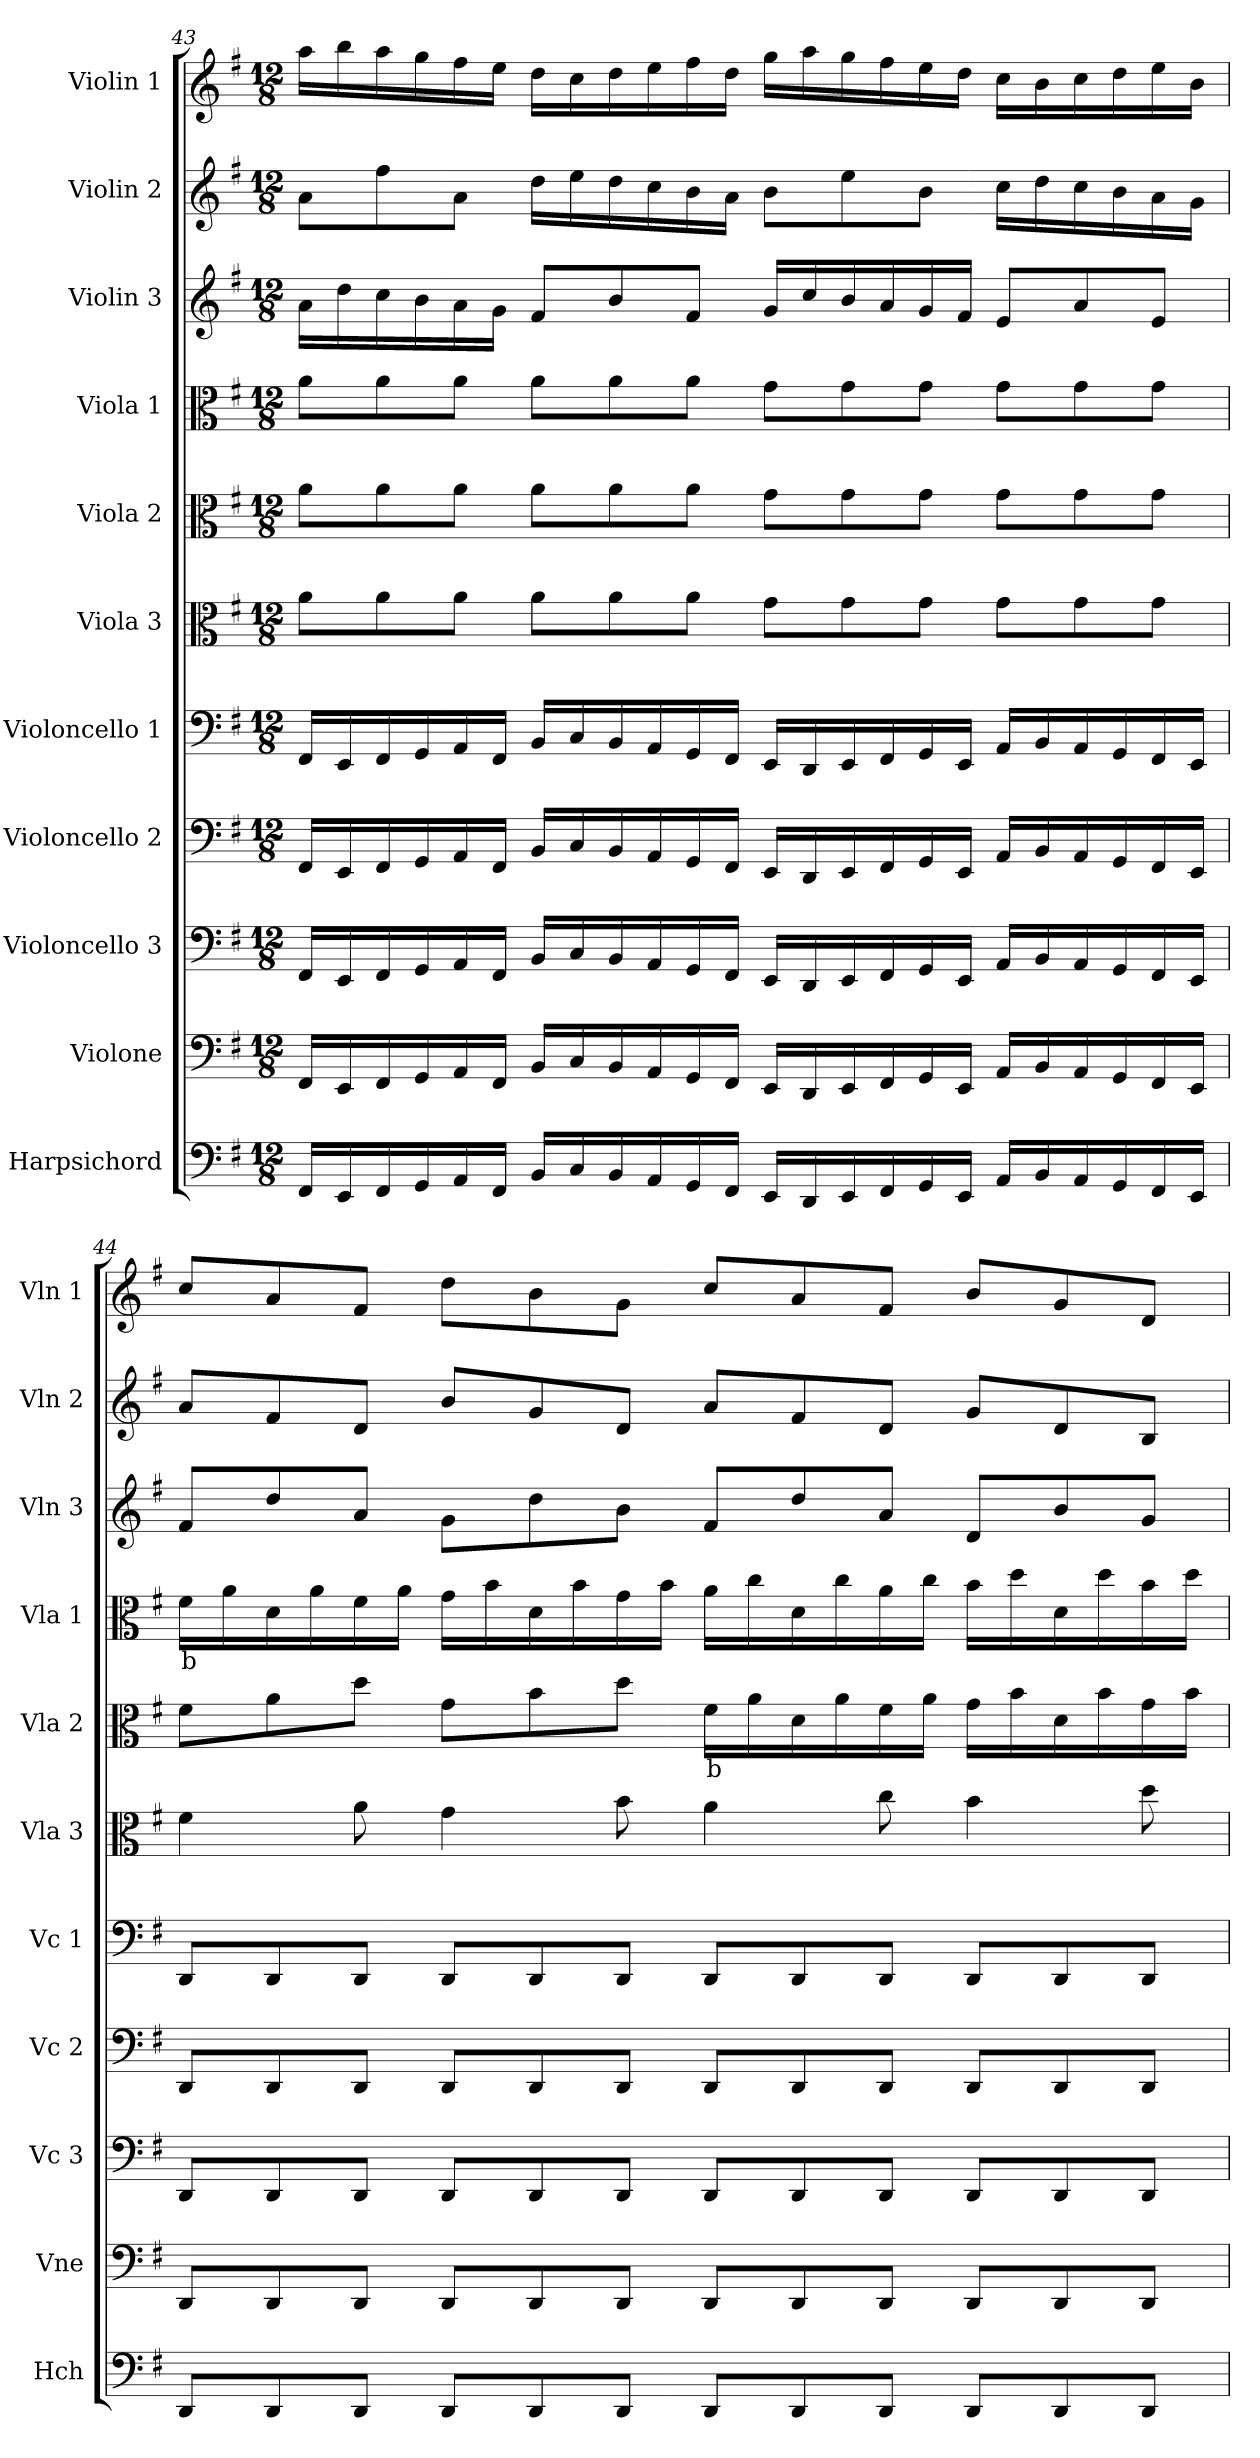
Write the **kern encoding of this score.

**kern	**kern	**kern	**kern	**kern	**kern	**kern	**text	**kern	**text	**kern	**kern	**kern
*part11	*part10	*part9	*part8	*part7	*part6	*part5	*part5	*part4	*part4	*part3	*part2	*part1
*staff11	*staff10	*staff9	*staff8	*staff7	*staff6	*staff5	*staff5	*staff4	*staff4	*staff3	*staff2	*staff1
*I"Harpsichord	*I"Violone	*I"Violoncello 3	*I"Violoncello 2	*I"Violoncello 1	*I"Viola 3	*I"Viola 2	*	*I"Viola 1	*	*I"Violin 3	*I"Violin 2	*I"Violin 1
*I'Hch	*I'Vne	*I'Vc 3	*I'Vc 2	*I'Vc 1	*I'Vla 3	*I'Vla 2	*	*I'Vla 1	*	*I'Vln 3	*I'Vln 2	*I'Vln 1
!!LO:PB:g=z
*clefF4	*clefF4	*clefF4	*clefF4	*clefF4	*clefC3	*clefC3	*	*clefC3	*	*clefG2	*clefG2	*clefG2
*	*ITrd7c12	*	*	*	*	*	*	*	*	*	*	*
*k[f#]	*k[f#]	*k[f#]	*k[f#]	*k[f#]	*k[f#]	*k[f#]	*	*k[f#]	*	*k[f#]	*k[f#]	*k[f#]
*M12/8	*M12/8	*M12/8	*M12/8	*M12/8	*M12/8	*M12/8	*	*M12/8	*	*M12/8	*M12/8	*M12/8
=43	=43	=43	=43	=43	=43	=43	=43	=43	=43	=43	=43	=43
16FF#/LL	16FFF#/LL	16FF#/LL	16FF#/LL	16FF#/LL	8a\L	8a\L	.	8a\L	.	16a\LL	8a\L	16aa\LL
16EE/	16EEE/	16EE/	16EE/	16EE/	.	.	.	.	.	16dd\	.	16bb\
16FF#/	16FFF#/	16FF#/	16FF#/	16FF#/	8a\	8a\	.	8a\	.	16cc\	8ff#\	16aa\
16GG/	16GGG/	16GG/	16GG/	16GG/	.	.	.	.	.	16b\	.	16gg\
16AA/	16AAA/	16AA/	16AA/	16AA/	8a\J	8a\J	.	8a\J	.	16a\	8a\J	16ff#\
16FF#/JJ	16FFF#/JJ	16FF#/JJ	16FF#/JJ	16FF#/JJ	.	.	.	.	.	16g\JJ	.	16ee\JJ
16BB/LL	16BBB/LL	16BB/LL	16BB/LL	16BB/LL	8a\L	8a\L	.	8a\L	.	8f#/L	16dd\LL	16dd\LL
16C/	16CC/	16C/	16C/	16C/	.	.	.	.	.	.	16ee\	16cc\
16BB/	16BBB/	16BB/	16BB/	16BB/	8a\	8a\	.	8a\	.	8b/	16dd\	16dd\
16AA/	16AAA/	16AA/	16AA/	16AA/	.	.	.	.	.	.	16cc\	16ee\
16GG/	16GGG/	16GG/	16GG/	16GG/	8a\J	8a\J	.	8a\J	.	8f#/J	16b\	16ff#\
16FF#/JJ	16FFF#/JJ	16FF#/JJ	16FF#/JJ	16FF#/JJ	.	.	.	.	.	.	16a\JJ	16dd\JJ
16EE/LL	16EEE/LL	16EE/LL	16EE/LL	16EE/LL	8g\L	8g\L	.	8g\L	.	16g/LL	8b\L	16gg\LL
16DD/	16DDD/	16DD/	16DD/	16DD/	.	.	.	.	.	16cc/	.	16aa\
16EE/	16EEE/	16EE/	16EE/	16EE/	8g\	8g\	.	8g\	.	16b/	8ee\	16gg\
16FF#/	16FFF#/	16FF#/	16FF#/	16FF#/	.	.	.	.	.	16a/	.	16ff#\
16GG/	16GGG/	16GG/	16GG/	16GG/	8g\J	8g\J	.	8g\J	.	16g/	8b\J	16ee\
16EE/JJ	16EEE/JJ	16EE/JJ	16EE/JJ	16EE/JJ	.	.	.	.	.	16f#/JJ	.	16dd\JJ
16AA/LL	16AAA/LL	16AA/LL	16AA/LL	16AA/LL	8g\L	8g\L	.	8g\L	.	8e/L	16cc\LL	16cc\LL
16BB/	16BBB/	16BB/	16BB/	16BB/	.	.	.	.	.	.	16dd\	16b\
16AA/	16AAA/	16AA/	16AA/	16AA/	8g\	8g\	.	8g\	.	8a/	16cc\	16cc\
16GG/	16GGG/	16GG/	16GG/	16GG/	.	.	.	.	.	.	16b\	16dd\
16FF#/	16FFF#/	16FF#/	16FF#/	16FF#/	8g\J	8g\J	.	8g\J	.	8e/J	16a\	16ee\
16EE/JJ	16EEE/JJ	16EE/JJ	16EE/JJ	16EE/JJ	.	.	.	.	.	.	16g\JJ	16b\JJ
=44	=44	=44	=44	=44	=44	=44	=44	=44	=44	=44	=44	=44
!	!	!	!	!	!	!	!	!	!LO:LY:b:color=#FF0000	!	!	!
8DD/L	8DDD/L	8DD/L	8DD/L	8DD/L	4f#\	8f#\L	.	16f#\LL	b	8f#/L	8a/L	8cc/L
.	.	.	.	.	.	.	.	16a\	.	.	.	.
8DD/	8DDD/	8DD/	8DD/	8DD/	.	8a\	.	16d\	.	8dd/	8f#/	8a/
.	.	.	.	.	.	.	.	16a\	.	.	.	.
8DD/J	8DDD/J	8DD/J	8DD/J	8DD/J	8a\	8dd\J	.	16f#\	.	8a/J	8d/J	8f#/J
.	.	.	.	.	.	.	.	16a\JJ	.	.	.	.
8DD/L	8DDD/L	8DD/L	8DD/L	8DD/L	4g\	8g\L	.	16g\LL	.	8g\L	8b/L	8dd\L
.	.	.	.	.	.	.	.	16b\	.	.	.	.
8DD/	8DDD/	8DD/	8DD/	8DD/	.	8b\	.	16d\	.	8dd\	8g/	8b\
.	.	.	.	.	.	.	.	16b\	.	.	.	.
8DD/J	8DDD/J	8DD/J	8DD/J	8DD/J	8b\	8dd\J	.	16g\	.	8b\J	8d/J	8g\J
.	.	.	.	.	.	.	.	16b\JJ	.	.	.	.
!	!	!	!	!	!	!	!LO:LY:b:color=#FF0000	!	!	!	!	!
8DD/L	8DDD/L	8DD/L	8DD/L	8DD/L	4a\	16f#\LL	b	16a\LL	.	8f#/L	8a/L	8cc/L
.	.	.	.	.	.	16a\	.	16cc\	.	.	.	.
8DD/	8DDD/	8DD/	8DD/	8DD/	.	16d\	.	16d\	.	8dd/	8f#/	8a/
.	.	.	.	.	.	16a\	.	16cc\	.	.	.	.
8DD/J	8DDD/J	8DD/J	8DD/J	8DD/J	8cc\	16f#\	.	16a\	.	8a/J	8d/J	8f#/J
.	.	.	.	.	.	16a\JJ	.	16cc\JJ	.	.	.	.
8DD/L	8DDD/L	8DD/L	8DD/L	8DD/L	4b\	16g\LL	.	16b\LL	.	8d/L	8g/L	8b/L
.	.	.	.	.	.	16b\	.	16dd\	.	.	.	.
8DD/	8DDD/	8DD/	8DD/	8DD/	.	16d\	.	16d\	.	8b/	8d/	8g/
.	.	.	.	.	.	16b\	.	16dd\	.	.	.	.
8DD/J	8DDD/J	8DD/J	8DD/J	8DD/J	8dd\	16g\	.	16b\	.	8g/J	8B/J	8d/J
.	.	.	.	.	.	16b\JJ	.	16dd\JJ	.	.	.	.
=	=	=	=	=	=	=	=	=	=	=	=	=
*-	*-	*-	*-	*-	*-	*-	*-	*-	*-	*-	*-	*-
